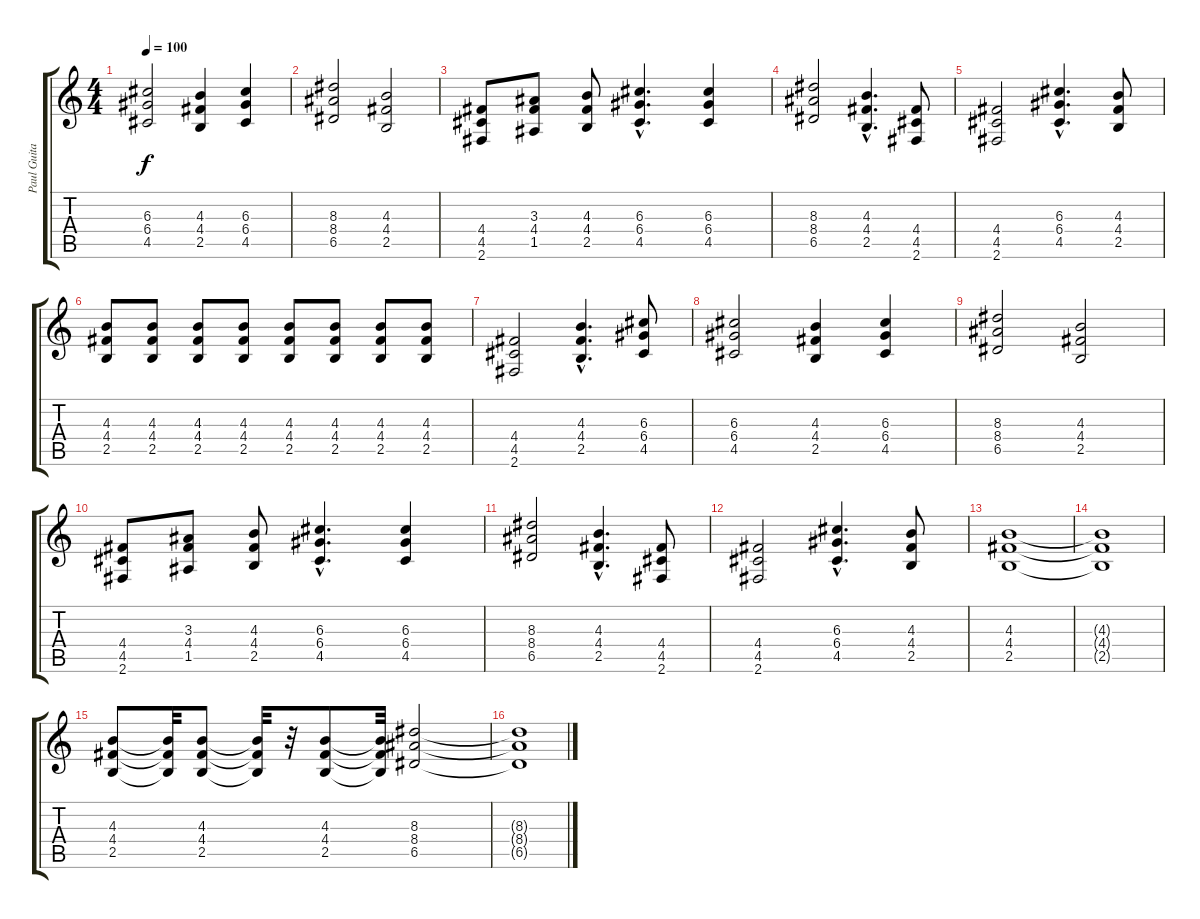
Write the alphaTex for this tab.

\track ("Paul Guitar" "Paul Guita") {instrument distortionguitar}
\staff {score tabs}
\tuning (E4 B3 G3 D3 A2 E2) {hide}
\ts (4 4)
\tempo 100
\clef g2
\ks c
(6.3 6.4 4.5).2{dy f} (4.3 4.4 2.5).4 (6.3 6.4 4.5).4 |
(8.3 8.4 6.5).2 (4.3 4.4 2.5).2 |
(4.4 4.5 2.6).8 (3.3 4.4 1.5).8 (4.3 4.4 2.5).8 (6.3{hac} 6.4{hac} 4.5{hac}).4{d} (6.3 6.4 4.5).4 |
(8.3 8.4 6.5).2 (4.3{hac} 4.4{hac} 2.5{hac}).4{d} (4.4 4.5 2.6).8 |
(4.4 4.5 2.6).2 (6.3{hac} 6.4{hac} 4.5{hac}).4{d} (4.3 4.4 2.5).8 |
(4.3 4.4 2.5).8 (4.3 4.4 2.5).8 (4.3 4.4 2.5).8 (4.3 4.4 2.5).8 (4.3 4.4 2.5).8 (4.3 4.4 2.5).8 (4.3 4.4 2.5).8 (4.3 4.4 2.5).8 |
(4.4 4.5 2.6).2 (4.3{hac} 4.4{hac} 2.5{hac}).4{d} (6.3 6.4 4.5).8 |
(6.3 6.4 4.5).2 (4.3 4.4 2.5).4 (6.3 6.4 4.5).4 |
(8.3 8.4 6.5).2 (4.3 4.4 2.5).2 |
(4.4 4.5 2.6).8 (3.3 4.4 1.5).8 (4.3 4.4 2.5).8 (6.3{hac} 6.4{hac} 4.5{hac}).4{d} (6.3 6.4 4.5).4 |
(8.3 8.4 6.5).2 (4.3{hac} 4.4{hac} 2.5{hac}).4{d} (4.4 4.5 2.6).8 |
(4.4 4.5 2.6).2 (6.3{hac} 6.4{hac} 4.5{hac}).4{d} (4.3 4.4 2.5).8 |
(4.3 4.4 2.5).1 |
(4.3{t} 4.4{t} 2.5{t}).1 |
(4.3 4.4 2.5).8 (4.3{t} 4.4{t} 2.5{t}).32 (4.3 4.4 2.5).8 (4.3{t} 4.4{t} 2.5{t}).32 r.32 (4.3 4.4 2.5).8 (4.3{t} 4.4{t} 2.5{t}).32 (8.3 8.4 6.5).2 |
(8.3{t} 8.4{t} 6.5{t}).1
